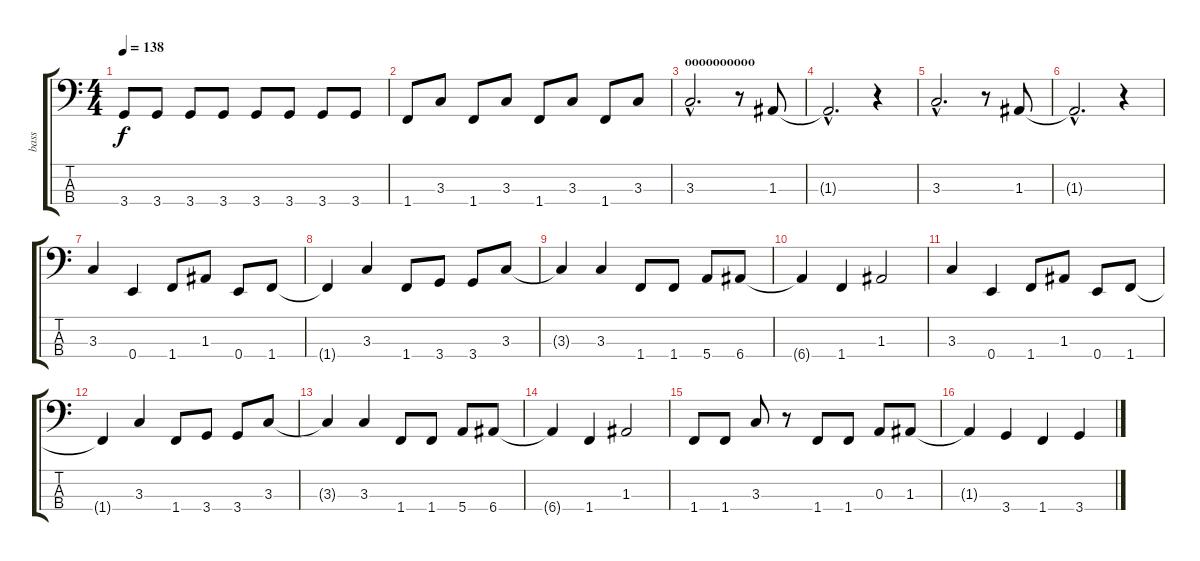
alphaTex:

\track ("bass" "bass") {instrument electricbassfinger}
\staff {score tabs}
\tuning (G2 D2 A1 E1) {hide}
\ts (4 4)
\tempo 138
\clef f4
\ks c
3.4.8{dy f} 3.4.8 3.4.8 3.4.8 3.4.8 3.4.8 3.4.8 3.4.8 |
1.4.8 3.3.8 1.4.8 3.3.8 1.4.8 3.3.8 1.4.8 3.3.8 |
\section ("" "oooooooooo")
3.3{hac}.2{d} r.8 1.3.8 |
1.3{hac t}.2{d} r.4 |
3.3{hac}.2{d} r.8 1.3.8 |
1.3{hac t}.2{d} r.4 |
3.3.4 0.4.4 1.4.8 1.3.8 0.4.8 1.4.8 |
1.4{t}.4 3.3.4 1.4.8 3.4.8 3.4.8 3.3.8 |
3.3{t}.4 3.3.4 1.4.8 1.4.8 5.4.8 6.4.8 |
6.4{t}.4 1.4.4 1.3.2 |
3.3.4 0.4.4 1.4.8 1.3.8 0.4.8 1.4.8 |
1.4{t}.4 3.3.4 1.4.8 3.4.8 3.4.8 3.3.8 |
3.3{t}.4 3.3.4 1.4.8 1.4.8 5.4.8 6.4.8 |
6.4{t}.4 1.4.4 1.3.2 |
1.4.8 1.4.8 3.3.8 r.8 1.4.8 1.4.8 0.3.8 1.3.8 |
1.3{t}.4 3.4.4 1.4.4 3.4.4
